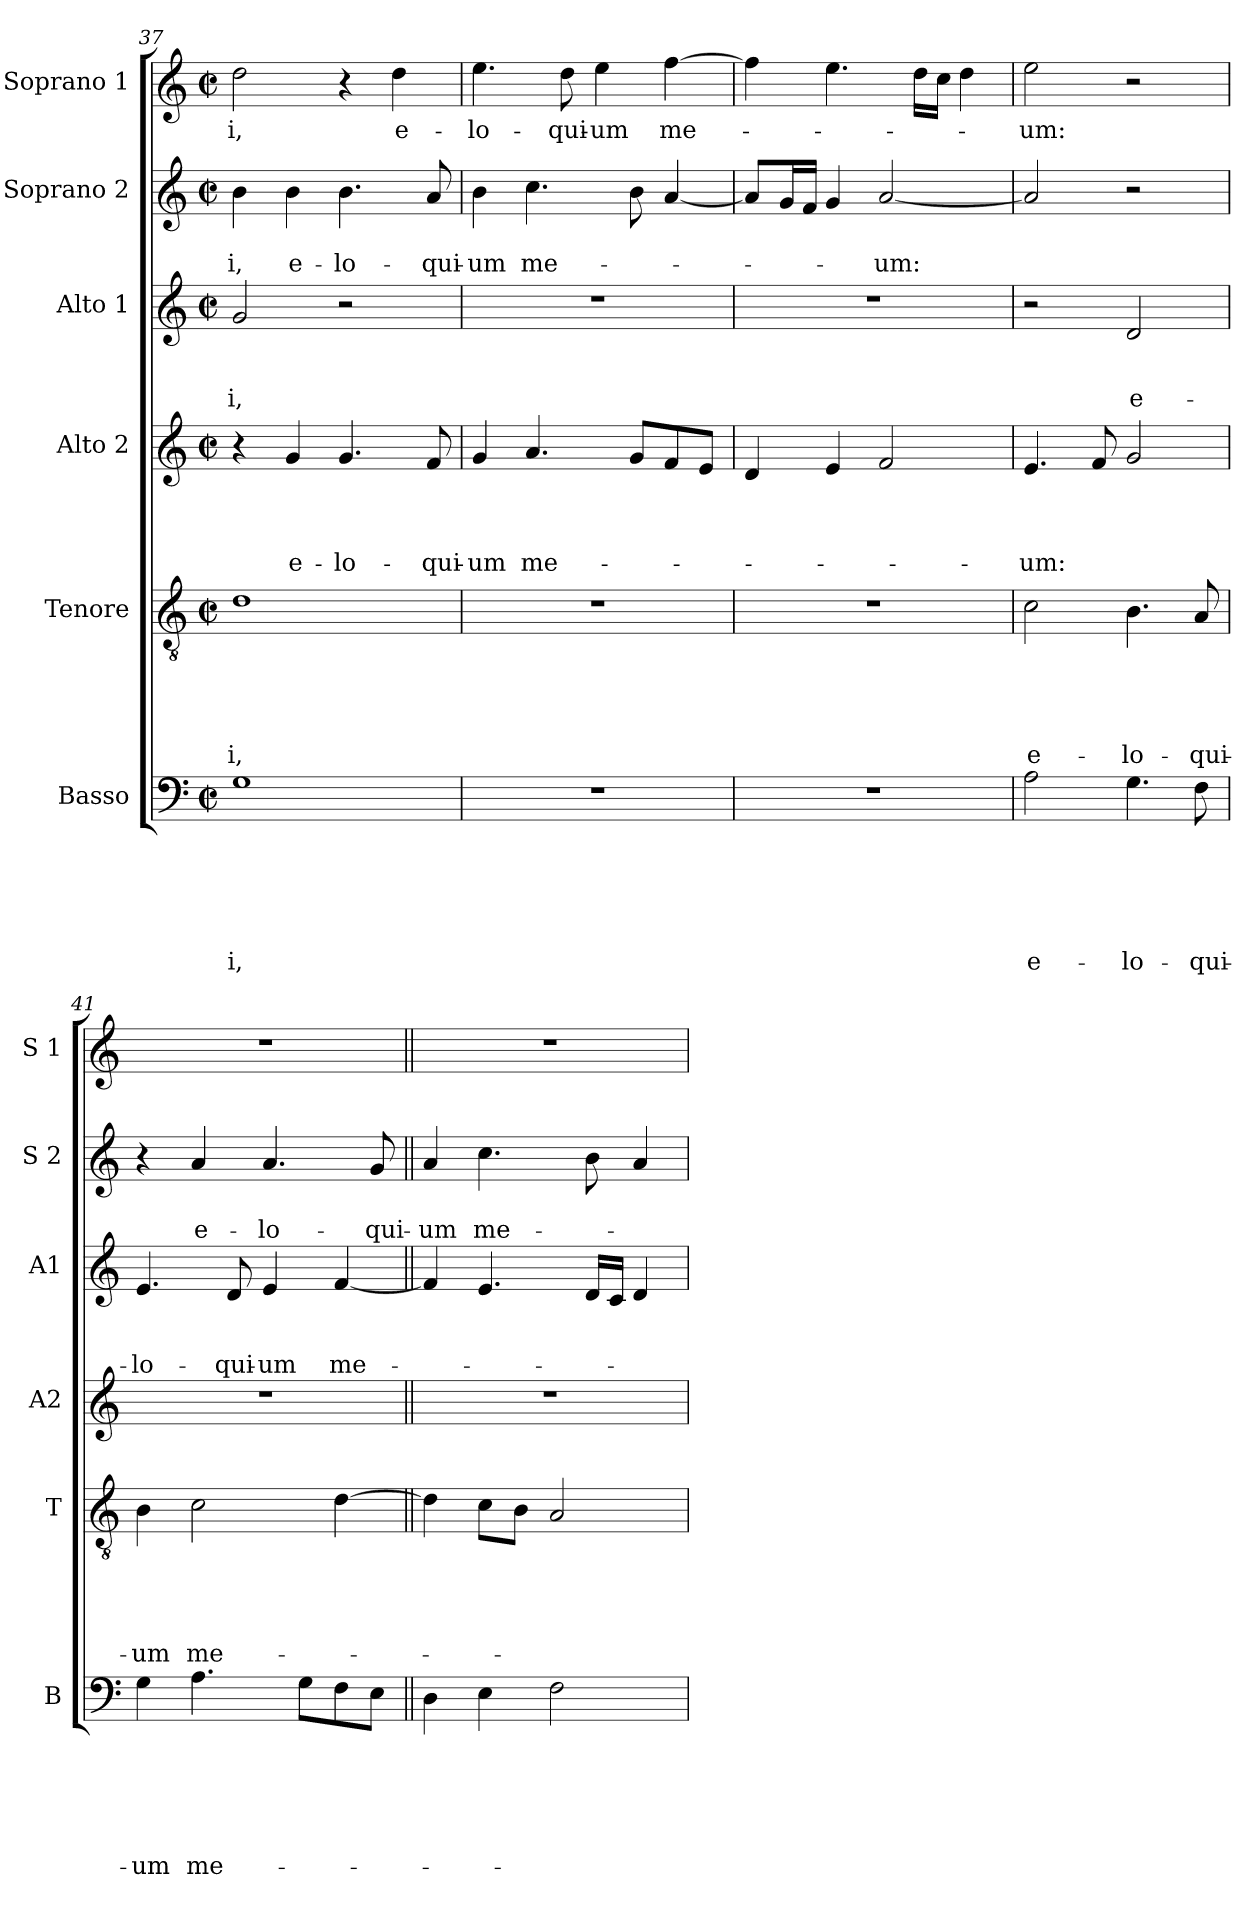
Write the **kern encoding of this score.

**kern	**text	**text	**text	**text	**text	**text	**kern	**text	**text	**text	**text	**text	**kern	**text	**text	**text	**text	**kern	**text	**text	**text	**kern	**text	**text	**kern	**text
*part6	*part6	*part6	*part6	*part6	*part6	*part6	*part5	*part5	*part5	*part5	*part5	*part5	*part4	*part4	*part4	*part4	*part4	*part3	*part3	*part3	*part3	*part2	*part2	*part2	*part1	*part1
*staff6	*staff6	*staff6	*staff6	*staff6	*staff6	*staff6	*staff5	*staff5	*staff5	*staff5	*staff5	*staff5	*staff4	*staff4	*staff4	*staff4	*staff4	*staff3	*staff3	*staff3	*staff3	*staff2	*staff2	*staff2	*staff1	*staff1
*I"Basso	*	*	*	*	*	*	*I"Tenore	*	*	*	*	*	*I"Alto 2	*	*	*	*	*I"Alto 1	*	*	*	*I"Soprano 2	*	*	*I"Soprano 1	*
*I'B	*	*	*	*	*	*	*I'T	*	*	*	*	*	*I'A2	*	*	*	*	*I'A1	*	*	*	*I'S 2	*	*	*I'S 1	*
*clefF4	*	*	*	*	*	*	*clefGv2	*	*	*	*	*	*clefG2	*	*	*	*	*clefG2	*	*	*	*clefG2	*	*	*clefG2	*
*k[]	*	*	*	*	*	*	*k[]	*	*	*	*	*	*k[]	*	*	*	*	*k[]	*	*	*	*k[]	*	*	*k[]	*
*C:	*	*	*	*	*	*	*C:	*	*	*	*	*	*C:	*	*	*	*	*C:	*	*	*	*C:	*	*	*C:	*
*M2/2	*	*	*	*	*	*	*M2/2	*	*	*	*	*	*M2/2	*	*	*	*	*M2/2	*	*	*	*M2/2	*	*	*M2/2	*
*met(c|)	*	*	*	*	*	*	*met(c|)	*	*	*	*	*	*met(c|)	*	*	*	*	*met(c|)	*	*	*	*met(c|)	*	*	*met(c|)	*
=37	=37	=37	=37	=37	=37	=37	=37	=37	=37	=37	=37	=37	=37	=37	=37	=37	=37	=37	=37	=37	=37	=37	=37	=37	=37	=37
!	!	!	!	!	!	!LO:LY:b	!	!	!	!	!	!LO:LY:b	!	!	!	!	!	!	!	!	!LO:LY:b	!	!	!LO:LY:b	!	!LO:LY:b
1G	.	.	.	.	.	-i,	1d	.	.	.	.	-i,	4r	.	.	.	.	2g/	.	.	-i,	4b\	.	-i,	2dd\	-i,
!	!	!	!	!	!	!	!	!	!	!	!	!	!	!	!	!	!LO:LY:b	!	!	!	!	!	!	!LO:LY:b	!	!
.	.	.	.	.	.	.	.	.	.	.	.	.	4g/	.	.	.	e-	.	.	.	.	4b\	.	e-	.	.
!	!	!	!	!	!	!	!	!	!	!	!	!	!	!	!	!	!LO:LY:b	!	!	!	!	!	!	!LO:LY:b	!	!
.	.	.	.	.	.	.	.	.	.	.	.	.	4.g/	.	.	.	-lo-	2r	.	.	.	4.b\	.	-lo-	4r	.
!	!	!	!	!	!	!	!	!	!	!	!	!	!	!	!	!	!	!	!	!	!	!	!	!	!	!LO:LY:b
.	.	.	.	.	.	.	.	.	.	.	.	.	.	.	.	.	.	.	.	.	.	.	.	.	4dd\	e-
!	!	!	!	!	!	!	!	!	!	!	!	!	!	!	!	!	!LO:LY:b	!	!	!	!	!	!	!LO:LY:b	!	!
.	.	.	.	.	.	.	.	.	.	.	.	.	8f/	.	.	.	-qui-	.	.	.	.	8a/	.	-qui-	.	.
=38	=38	=38	=38	=38	=38	=38	=38	=38	=38	=38	=38	=38	=38	=38	=38	=38	=38	=38	=38	=38	=38	=38	=38	=38	=38	=38
!	!	!	!	!	!	!	!	!	!	!	!	!	!	!	!	!	!LO:LY:b	!	!	!	!	!	!	!LO:LY:b	!	!LO:LY:b
1r	.	.	.	.	.	.	1r	.	.	.	.	.	4g/	.	.	.	-um	1r	.	.	.	4b\	.	-um	4.ee\	-lo-
!	!	!	!	!	!	!	!	!	!	!	!	!	!	!	!	!	!LO:LY:b	!	!	!	!	!	!	!LO:LY:b	!	!
.	.	.	.	.	.	.	.	.	.	.	.	.	4.a/	.	.	.	me-	.	.	.	.	4.cc\	.	me-	.	.
!	!	!	!	!	!	!	!	!	!	!	!	!	!	!	!	!	!	!	!	!	!	!	!	!	!	!LO:LY:b
.	.	.	.	.	.	.	.	.	.	.	.	.	.	.	.	.	.	.	.	.	.	.	.	.	8dd\	-qui-
!	!	!	!	!	!	!	!	!	!	!	!	!	!	!	!	!	!	!	!	!	!	!	!	!	!	!LO:LY:b:rj
.	.	.	.	.	.	.	.	.	.	.	.	.	.	.	.	.	.	.	.	.	.	.	.	.	4ee\	-um
.	.	.	.	.	.	.	.	.	.	.	.	.	8g/L	.	.	.	.	.	.	.	.	8b\	.	.	.	.
!	!	!	!	!	!	!	!	!	!	!	!	!	!	!	!	!	!	!	!	!	!	!	!	!	!	!LO:LY:b
.	.	.	.	.	.	.	.	.	.	.	.	.	8f/	.	.	.	.	.	.	.	.	[<4a/	.	.	[>4ff\	me-
.	.	.	.	.	.	.	.	.	.	.	.	.	8e/J	.	.	.	.	.	.	.	.	.	.	.	.	.
=39	=39	=39	=39	=39	=39	=39	=39	=39	=39	=39	=39	=39	=39	=39	=39	=39	=39	=39	=39	=39	=39	=39	=39	=39	=39	=39
1r	.	.	.	.	.	.	1r	.	.	.	.	.	4d/	.	.	.	.	1r	.	.	.	8a/L]	.	.	4ff\]	.
.	.	.	.	.	.	.	.	.	.	.	.	.	.	.	.	.	.	.	.	.	.	16g/L	.	.	.	.
.	.	.	.	.	.	.	.	.	.	.	.	.	.	.	.	.	.	.	.	.	.	16f/JJ	.	.	.	.
.	.	.	.	.	.	.	.	.	.	.	.	.	4e/	.	.	.	.	.	.	.	.	4g/	.	.	4.ee\	.
!	!	!	!	!	!	!	!	!	!	!	!	!	!	!	!	!	!	!	!	!	!	!	!	!LO:LY:b	!	!
.	.	.	.	.	.	.	.	.	.	.	.	.	2f/	.	.	.	.	.	.	.	.	[<2a/	.	-um:	.	.
.	.	.	.	.	.	.	.	.	.	.	.	.	.	.	.	.	.	.	.	.	.	.	.	.	16dd\LL	.
.	.	.	.	.	.	.	.	.	.	.	.	.	.	.	.	.	.	.	.	.	.	.	.	.	16cc\JJ	.
.	.	.	.	.	.	.	.	.	.	.	.	.	.	.	.	.	.	.	.	.	.	.	.	.	4dd\	.
=40	=40	=40	=40	=40	=40	=40	=40	=40	=40	=40	=40	=40	=40	=40	=40	=40	=40	=40	=40	=40	=40	=40	=40	=40	=40	=40
!	!	!	!	!	!	!LO:LY:b	!	!	!	!	!	!LO:LY:b	!	!	!	!	!LO:LY:b	!	!	!	!	!	!	!	!	!LO:LY:b
2A\	.	.	.	.	.	e-	2c\	.	.	.	.	e-	4.e/	.	.	.	-um:	2r	.	.	.	2a/]	.	.	2ee\	-um:
.	.	.	.	.	.	.	.	.	.	.	.	.	8f/	.	.	.	.	.	.	.	.	.	.	.	.	.
!	!	!	!	!	!	!LO:LY:b	!	!	!	!	!	!LO:LY:b	!	!	!	!	!	!	!	!	!LO:LY:b	!	!	!	!	!
4.G\	.	.	.	.	.	-lo-	4.B\	.	.	.	.	-lo-	2g/	.	.	.	.	2d/	.	.	e-	2r	.	.	2r	.
!	!	!	!	!	!	!LO:LY:b	!	!	!	!	!	!LO:LY:b	!	!	!	!	!	!	!	!	!	!	!	!	!	!
8F\	.	.	.	.	.	-qui-	8A/	.	.	.	.	-qui-	.	.	.	.	.	.	.	.	.	.	.	.	.	.
=41	=41	=41	=41	=41	=41	=41	=41	=41	=41	=41	=41	=41	=41	=41	=41	=41	=41	=41	=41	=41	=41	=41	=41	=41	=41	=41
!	!	!	!	!	!	!LO:LY:b	!	!	!	!	!	!LO:LY:b	!	!	!	!	!	!	!	!	!LO:LY:b	!	!	!	!	!
4G\	.	.	.	.	.	-um	4B\	.	.	.	.	-um	1r	.	.	.	.	4.e/	.	.	-lo-	4r	.	.	1r	.
!	!	!	!	!	!	!LO:LY:b	!	!	!	!	!	!LO:LY:b	!	!	!	!	!	!	!	!	!	!	!	!LO:LY:b	!	!
4.A\	.	.	.	.	.	me-	2c\	.	.	.	.	me-	.	.	.	.	.	.	.	.	.	4a/	.	e-	.	.
!	!	!	!	!	!	!	!	!	!	!	!	!	!	!	!	!	!	!	!	!	!LO:LY:b	!	!	!	!	!
.	.	.	.	.	.	.	.	.	.	.	.	.	.	.	.	.	.	8d/	.	.	-qui-	.	.	.	.	.
!	!	!	!	!	!	!	!	!	!	!	!	!	!	!	!	!	!	!	!	!	!LO:LY:b:rj	!	!	!LO:LY:b	!	!
.	.	.	.	.	.	.	.	.	.	.	.	.	.	.	.	.	.	4e/	.	.	-um	4.a/	.	-lo-	.	.
8G\L	.	.	.	.	.	.	.	.	.	.	.	.	.	.	.	.	.	.	.	.	.	.	.	.	.	.
!	!	!	!	!	!	!	!	!	!	!	!	!	!	!	!	!	!	!	!	!	!LO:LY:b	!	!	!	!	!
8F\	.	.	.	.	.	.	[>4d\	.	.	.	.	.	.	.	.	.	.	[>4f/	.	.	me-	.	.	.	.	.
!	!	!	!	!	!	!	!	!	!	!	!	!	!	!	!	!	!	!	!	!	!	!	!	!LO:LY:b	!	!
8E\J	.	.	.	.	.	.	.	.	.	.	.	.	.	.	.	.	.	.	.	.	.	8g/	.	-qui-	.	.
!!LO:PB:g=z
=42||	=42||	=42||	=42||	=42||	=42||	=42||	=42||	=42||	=42||	=42||	=42||	=42||	=42||	=42||	=42||	=42||	=42||	=42||	=42||	=42||	=42||	=42||	=42||	=42||	=42||	=42||
!	!	!	!	!	!	!	!	!	!	!	!	!	!	!	!	!	!	!	!	!	!	!	!	!LO:LY:b	!	!
4D\	.	.	.	.	.	.	4d\]	.	.	.	.	.	1r	.	.	.	.	4f/]	.	.	.	4a/	.	-um	1r	.
!	!	!	!	!	!	!	!	!	!	!	!	!	!	!	!	!	!	!	!	!	!	!	!	!LO:LY:b	!	!
4E\	.	.	.	.	.	.	8c\L	.	.	.	.	.	.	.	.	.	.	4.e/	.	.	.	4.cc\	.	me-	.	.
.	.	.	.	.	.	.	8B\J	.	.	.	.	.	.	.	.	.	.	.	.	.	.	.	.	.	.	.
2F\	.	.	.	.	.	.	2A/	.	.	.	.	.	.	.	.	.	.	.	.	.	.	.	.	.	.	.
.	.	.	.	.	.	.	.	.	.	.	.	.	.	.	.	.	.	16d/LL	.	.	.	8b\	.	.	.	.
.	.	.	.	.	.	.	.	.	.	.	.	.	.	.	.	.	.	16c/JJ	.	.	.	.	.	.	.	.
.	.	.	.	.	.	.	.	.	.	.	.	.	.	.	.	.	.	4d/	.	.	.	4a/	.	.	.	.
=	=	=	=	=	=	=	=	=	=	=	=	=	=	=	=	=	=	=	=	=	=	=	=	=	=	=
*-	*-	*-	*-	*-	*-	*-	*-	*-	*-	*-	*-	*-	*-	*-	*-	*-	*-	*-	*-	*-	*-	*-	*-	*-	*-	*-
